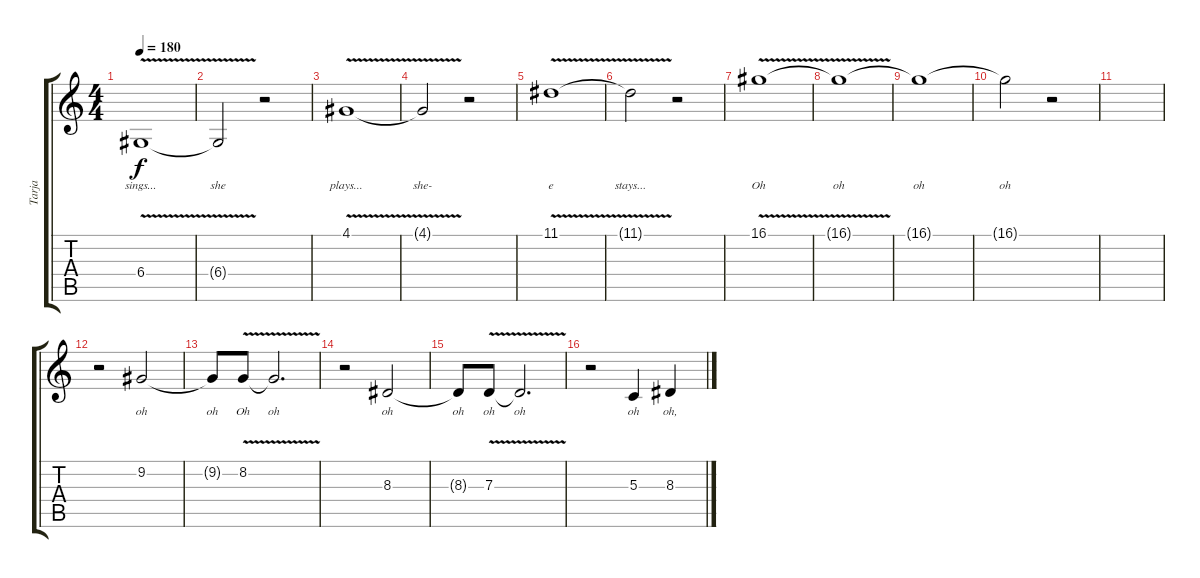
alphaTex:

\track ("Tarja" "Tarja") {instrument pad4choir}
\staff {score tabs}
\tuning (E4 B3 G3 D3 A2 E2) {hide}
\ts (4 4)
\tempo 180
\clef g2
\ks c
6.4{v}.1{lyrics (0 "sings...") lyrics (1 "") lyrics (2 "") lyrics (3 "") lyrics (4 "") dy f} |
6.4{t}.2{lyrics (0 "she") lyrics (1 "") lyrics (2 "") lyrics (3 "") lyrics (4 "")} r.2 |
4.1{v}.1{lyrics (0 "plays...") lyrics (1 "") lyrics (2 "") lyrics (3 "") lyrics (4 "")} |
4.1{t}.2{lyrics (0 "she-") lyrics (1 "") lyrics (2 "") lyrics (3 "") lyrics (4 "")} r.2 |
11.1{v}.1{lyrics (0 "e") lyrics (1 "") lyrics (2 "") lyrics (3 "") lyrics (4 "")} |
11.1{t}.2{lyrics (0 "stays...") lyrics (1 "") lyrics (2 "") lyrics (3 "") lyrics (4 "")} r.2 |
16.1{v}.1{lyrics (0 "Oh") lyrics (1 "") lyrics (2 "") lyrics (3 "") lyrics (4 "")} |
16.1{t}.1{lyrics (0 "oh") lyrics (1 "") lyrics (2 "") lyrics (3 "") lyrics (4 "")} |
16.1{t}.1{lyrics (0 "oh") lyrics (1 "") lyrics (2 "") lyrics (3 "") lyrics (4 "")} |
16.1{t}.2{lyrics (0 "oh") lyrics (1 "") lyrics (2 "") lyrics (3 "") lyrics (4 "")} r.2 |
|
r.2 9.2.2{lyrics (0 "oh") lyrics (1 "") lyrics (2 "") lyrics (3 "") lyrics (4 "")} |
9.2{t}.8{lyrics (0 "oh") lyrics (1 "") lyrics (2 "") lyrics (3 "") lyrics (4 "")} 8.2{v}.8{lyrics (0 "Oh") lyrics (1 "") lyrics (2 "") lyrics (3 "") lyrics (4 "")} 8.2{t}.2{d lyrics (0 "oh") lyrics (1 "") lyrics (2 "") lyrics (3 "") lyrics (4 "")} |
r.2 8.3.2{lyrics (0 "oh") lyrics (1 "") lyrics (2 "") lyrics (3 "") lyrics (4 "")} |
8.3{t}.8{lyrics (0 "oh") lyrics (1 "") lyrics (2 "") lyrics (3 "") lyrics (4 "")} 7.3{v}.8{lyrics (0 "oh") lyrics (1 "") lyrics (2 "") lyrics (3 "") lyrics (4 "")} 7.3{t}.2{d lyrics (0 "oh") lyrics (1 "") lyrics (2 "") lyrics (3 "") lyrics (4 "")} |
r.2 5.3.4{lyrics (0 "oh") lyrics (1 "") lyrics (2 "") lyrics (3 "") lyrics (4 "")} 8.3.4{lyrics (0 "oh,") lyrics (1 "") lyrics (2 "") lyrics (3 "") lyrics (4 "")}
